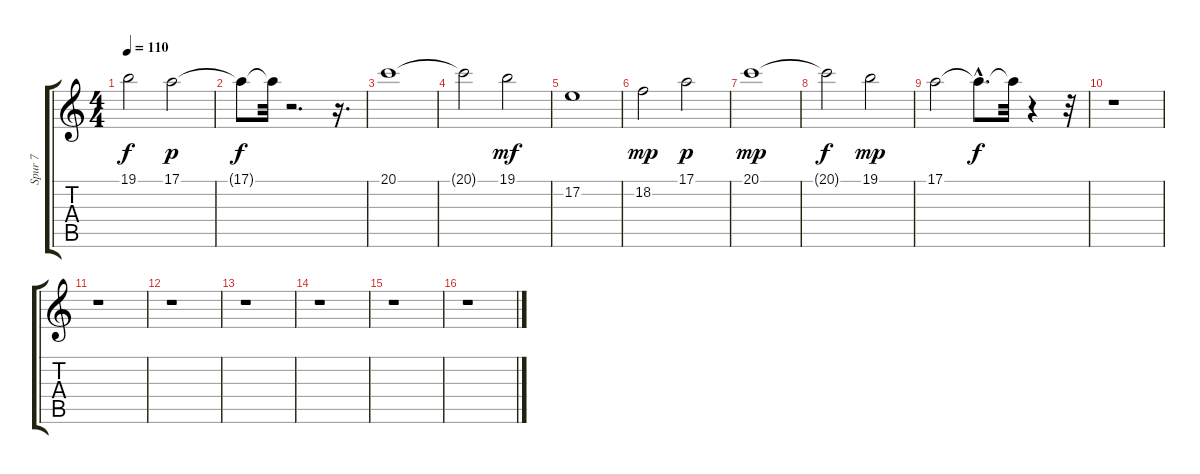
\track ("Spur 7" "Spur 7") {instrument stringensemble1}
\staff {score tabs}
\tuning (E4 B3 G3 D3 A2 E2) {hide}
\ts (4 4)
\tempo 110
\clef g2
\ks c
19.1{t}.2{dy f} 17.1.2{dy p} |
17.1{t}.8{dy f} 17.1{t}.32 r.2{d} r.16{d} |
20.1.1 |
20.1{t}.2 19.1.2{dy mf} |
17.2.1 |
18.2.2{dy mp} 17.1.2{dy p} |
20.1.1{dy mp} |
20.1{t}.2{dy f} 19.1.2{dy mp} |
17.1.2 17.1{hac t}.8{d dy f} 17.1{t}.32 r.4 r.32 |
r.1 |
r.1 |
r.1 |
r.1 |
r.1 |
r.1 |
r.1
